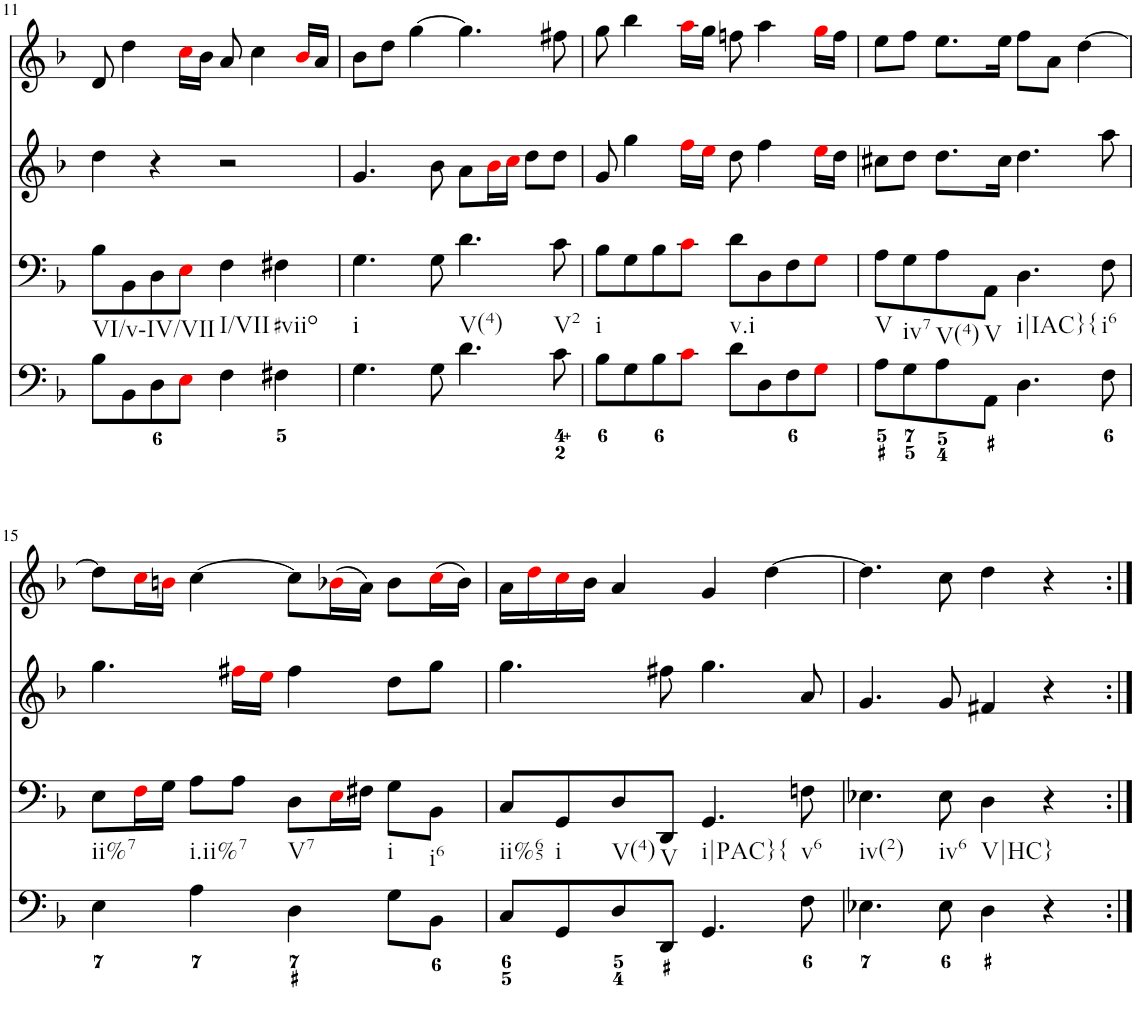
**kern	**kern	**kern	**kern
*part4	*part3	*part2	*part1
*staff4	*staff3	*staff2	*staff1
*I"violn	*I"violn	*I"cello	*I"organ
!!LO:PB:g=z
*clefF4	*clefF4	*clefG2	*clefG2
*k[b-]	*k[b-]	*k[b-]	*k[b-]
*d:	*d:	*d:	*d:
*M4/4	*M4/4	*M4/4	*M4/4
*met(c)	*met(c)	*met(c)	*met(c)
=11	=11	=11	=11
!	!LO:TX:b:t=VI/v-IV/VII	!	!
8B-\L	8B-\L	4dd\	8d/
8BB-\	8BB-\	.	4dd\
8D\	8D\	4r	.
8Ei\J	8Ei\J	.	16cci\LL
.	.	.	16b-\JJ
!	!LO:TX:b:t=I/VII	!	!
4F\	4F\	2r	8a/
.	.	.	4cc\
!	!LO:TX:b:t=#viio	!	!
4F#X\	4F#X\	.	.
.	.	.	16b-i/LL
.	.	.	16a/JJ
=12	=12	=12	=12
!	!LO:TX:b:t=i	!	!
4.G\	4.G\	4.g/	8b-\L
.	.	.	8dd\J
.	.	.	[4gg\
8G\	8G\	8b-\	.
!	!LO:TX:b:t=V(4)	!	!
4.d\	4.d\	8a\L	4.gg\]
.	.	16b-i\L	.
.	.	16cci\JJ	.
.	.	8dd\L	.
!	!LO:TX:b:t=V2	!	!
8c\	8c\	8dd\J	8ff#X\
=13	=13	=13	=13
!	!LO:TX:b:t=i	!	!
8B-\L	8B-\L	8g/	8gg\
8G\	8G\	4gg\	4bb-\
8B-\	8B-\	.	.
8ci\J	8ci\J	16ffi\LL	16aai\LL
.	.	16eei\JJ	16gg\JJ
!	!LO:TX:b:t=v.i	!	!
8d\L	8d\L	8dd\	8ffn\
8D\	8D\	4ff\	4aa\
8F\	8F\	.	.
8Gi\J	8Gi\J	16eei\LL	16ggi\LL
.	.	16dd\JJ	16ff\JJ
=14	=14	=14	=14
!	!LO:TX:b:t=V	!	!
8A\L	8A\L	8cc#X\L	8ee\L
!	!LO:TX:b:t=iv7	!	!
8G\	8G\	8dd\J	8ff\J
!	!LO:TX:b:t=V(4)	!	!
8A\	8A\	8.dd\L	8.ee\L
!	!LO:TX:b:t=V	!	!
8AA\J	8AA\J	.	.
.	.	16cc#\Jk	16ee\Jk
!	!LO:TX:b:t=i|IAC}{	!	!
4.D\	4.D\	4.dd\	8ff\L
.	.	.	8a\J
.	.	.	[4dd\
!	!LO:TX:b:t=i6	!	!
8F\	8F\	8aa\	.
!!LO:LB:g=z
=15	=15	=15	=15
!	!LO:TX:b:t=ii%7	!	!
4E\	8E\L	4.gg\	8dd\L]
.	16Fi\L	.	16cci\L
.	16G\JJ	.	16bni\JJ
!	!LO:TX:b:t=i.ii%7	!	!
4A\	8A\L	.	[4cc\
.	8A\J	16ff#Xi\LL	.
.	.	16eei\JJ	.
!	!LO:TX:b:t=V7	!	!
4D\	8D\L	4ff#\	8cc\L]
.	16Ei\L	.	(16b-Xi\L
.	16F#X\JJ	.	16a\JJ)
!	!LO:TX:b:t=i	!	!
8G\L	8G\L	8dd\L	8b-\L
!	!LO:TX:b:t=i6	!	!
8BB-\J	8BB-\J	8gg\J	(16cci\L
.	.	.	16b-\JJ)
=16	=16	=16	=16
!	!LO:TX:b:t=ii%65	!	!
8C/L	8C/L	4.gg\	16a\LL
.	.	.	16ddi\
!	!LO:TX:b:t=i	!	!
8GG/	8GG/	.	16cci\
.	.	.	16b-\JJ
!	!LO:TX:b:t=V(4)	!	!
8D/	8D/	.	4a/
!	!LO:TX:b:t=V	!	!
8DD/J	8DD/J	8ff#X\	.
!	!LO:TX:b:t=i|PAC}{	!	!
4.GG/	4.GG/	4.gg\	4g/
.	.	.	[4dd\
!	!LO:TX:b:t=v6	!	!
8F\	8Fn\	8a/	.
=17	=17	=17	=17
!	!LO:TX:b:t=iv(2)	!	!
4.E-X\	4.E-X\	4.g/	4.dd\]
!	!LO:TX:b:t=iv6	!	!
8E-\	8E-\	8g/	8cc\
!	!LO:TX:b:t=V|HC}	!	!
4D\	4D\	4f#X/	4dd\
4r	4r	4r	4r
=:|!	=:|!	=:|!	=:|!
*-	*-	*-	*-
